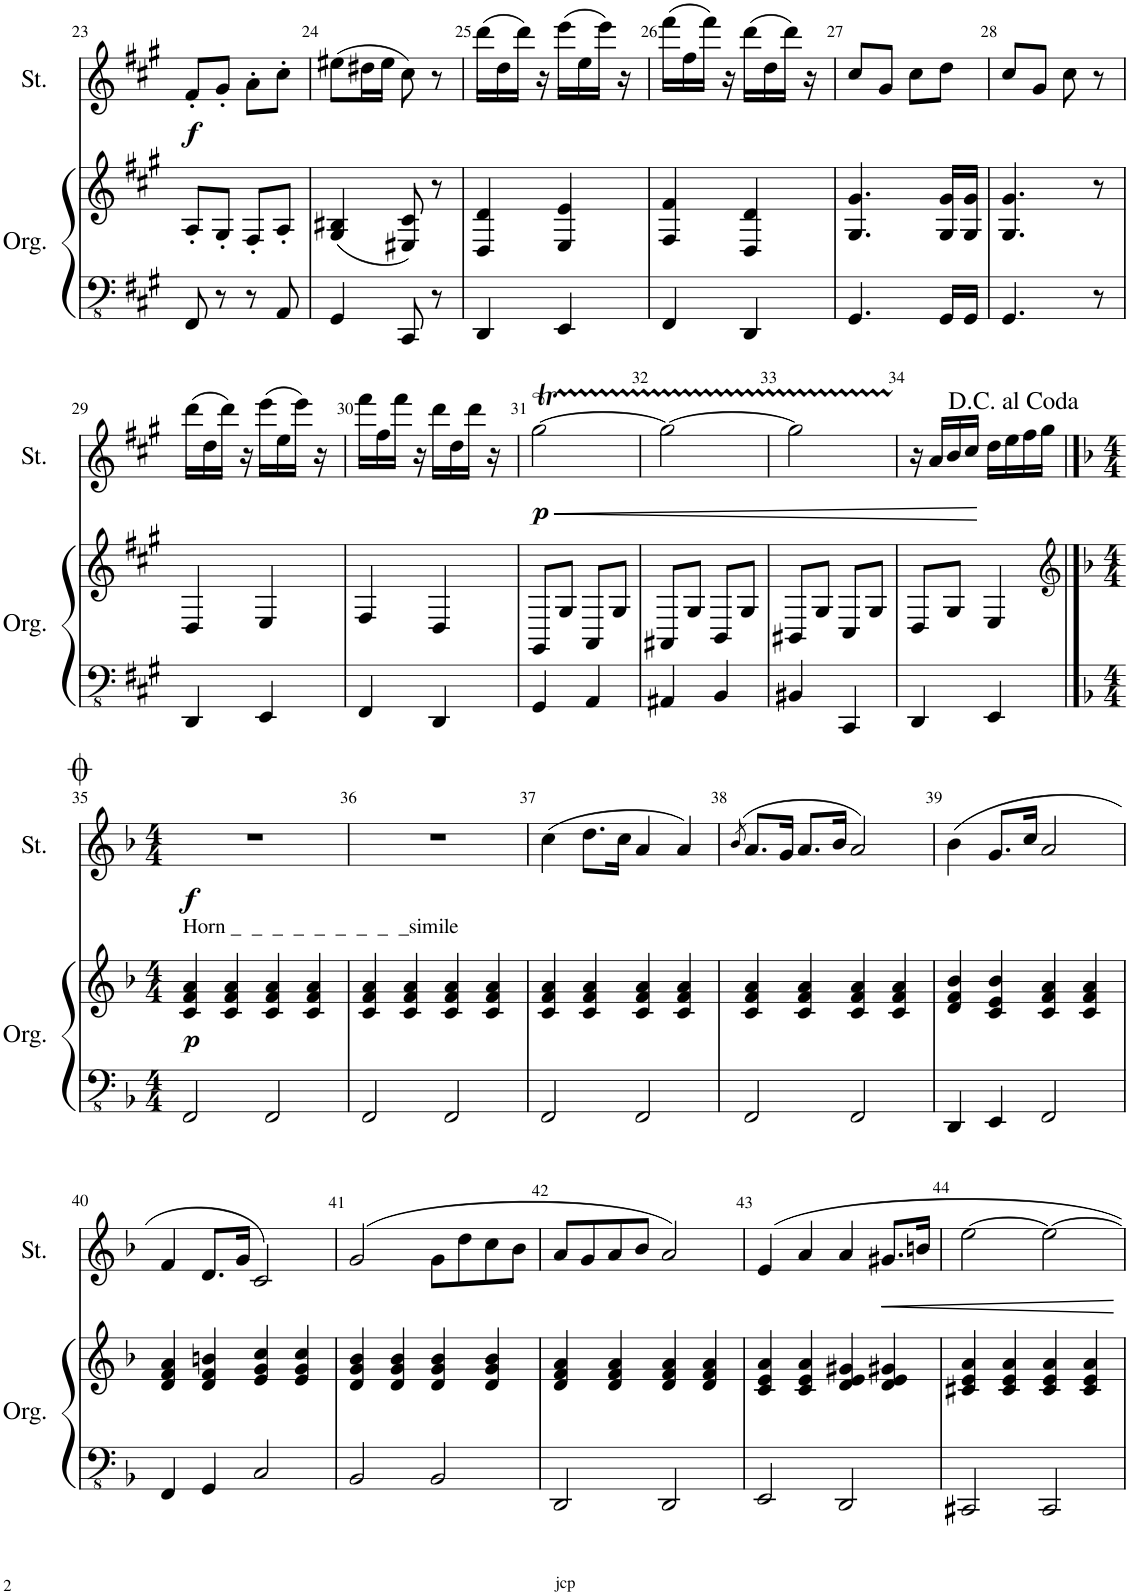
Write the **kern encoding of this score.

**kern	**kern	**dynam	**kern	**dynam
*part2	*part2	*part2	*part1	*part1
*staff3	*staff2	*staff2/3	*staff1	*staff1
*I"Orgue	*	*	*I"Cordes	*
*I'Org.	*	*	*	*
!!LO:PB:g=z
*clefFv4	*clefG2	*	*clefG2	*
*k[f#c#g#]	*k[f#c#g#]	*	*k[f#c#g#]	*
*M2/4	*M2/4	*	*M2/4	*
=23	=23	=23	=23	=23
!	!	!	!	!LO:DY:b
8FFF#/	8A'/L	.	8f#'/L	f
8r	8G#'/J	.	8g#'/J	.
8r	8F#'/L	.	8a'\L	.
8AAA/	8A'/J	.	8cc#'\J	.
=24	=24	=24	=24	=24
4GGG#/	(4G#/ 4B#X/	.	(8ee#X\L	.
.	.	.	16dd#X\L	.
.	.	.	16ee#\JJ	.
8CCC#/	8E#X/ 8c#/)	.	8cc#\)	.
8r	8r	.	8r	.
=25	=25	=25	=25	=25
4DDD/	4D/ 4d/	.	(16ddd\LL	.
.	.	.	16dd\	.
.	.	.	16ddd\JJ)	.
.	.	.	16r	.
4EEE/	4E/ 4e/	.	(16eee\LL	.
.	.	.	16ee\	.
.	.	.	16eee\JJ)	.
.	.	.	16r	.
=26	=26	=26	=26	=26
4FFF#/	4F#/ 4f#/	.	(16fff#\LL	.
.	.	.	16ff#\	.
.	.	.	16fff#\JJ)	.
.	.	.	16r	.
4DDD/	4D/ 4d/	.	(16ddd\LL	.
.	.	.	16dd\	.
.	.	.	16ddd\JJ)	.
.	.	.	16r	.
=27	=27	=27	=27	=27
4.GGG#/	4.G#/ 4.g#/	.	8cc#/L	.
.	.	.	8g#/J	.
.	.	.	8cc#\L	.
16GGG#/LL	16G#/ 16g#/LL	.	8dd\J	.
16GGG#/JJ	16G#/ 16g#/JJ	.	.	.
=28	=28	=28	=28	=28
4.GGG#/	4.G#/ 4.g#/	.	8cc#/L	.
.	.	.	8g#/J	.
.	.	.	8cc#\	.
8r	8r	.	8r	.
!!LO:LB:g=z
=29	=29	=29	=29	=29
4DDD/	4D/	.	(16ddd\LL	.
.	.	.	16dd\	.
.	.	.	16ddd\JJ)	.
.	.	.	16r	.
4EEE/	4E/	.	(16eee\LL	.
.	.	.	16ee\	.
.	.	.	16eee\JJ)	.
.	.	.	16r	.
=30	=30	=30	=30	=30
4FFF#/	4F#/	.	16fff#\LL	.
.	.	.	16ff#\	.
.	.	.	16fff#\JJ	.
.	.	.	16r	.
4DDD/	4D/	.	16ddd\LL	.
.	.	.	16dd\	.
.	.	.	16ddd\JJ	.
.	.	.	16r	.
=31	=31	=31	=31	=31
!	!	!	!	!LO:HP:b
!	!	!	!	!LO:DY:n=1:b
4GGG#/	8GG#/L	.	[2gg#t\	< p
.	8G#/J	.	.	.
4AAA/	8AA/L	.	.	.
.	8G#/J	.	.	.
=32	=32	=32	=32	=32
4AAA#X/	8AA#X/L	.	2gg#\_	.
.	8G#/J	.	.	.
4BBB/	8BB/L	.	.	.
.	8G#/J	.	.	.
=33	=33	=33	=33	=33
4BBB#X/	8BB#X/L	.	2gg#TTT\]	.
.	8G#/J	.	.	.
4CCC#/	8C#/L	.	.	.
.	8G#/J	.	.	.
=34	=34	=34	=34	=34
4DDD/	8D/L	.	16r	.
.	.	.	16a/LL	.
.	8G#/J	.	16b/	.
.	.	.	16cc#/JJ	.
4EEE/	4E/	.	16dd\LL	[
.	.	.	16ee\	.
.	.	.	16ff#\	.
.	.	.	16gg#\JJ	.
!!LO:LB:g=z
==35	==35	==35	==35	==35
*	*clefG2	*	*	*
*k[b-]	*k[b-]	*	*k[b-]	*
*M4/4	*M4/4	*	*M4/4	*
!	!LO:TX:a:t=Horn _  _  _  _  _  _  _  _  _simile	!	!	!
!	!	!LO:DY:b	!	!LO:DY:b
2FFF/	4c/ 4f/ 4a/	p	1r	f
.	4c/ 4f/ 4a/	.	.	.
2FFF/	4c/ 4f/ 4a/	.	.	.
.	4c/ 4f/ 4a/	.	.	.
=36	=36	=36	=36	=36
2FFF/	4c/ 4f/ 4a/	.	1r	.
.	4c/ 4f/ 4a/	.	.	.
2FFF/	4c/ 4f/ 4a/	.	.	.
.	4c/ 4f/ 4a/	.	.	.
=37	=37	=37	=37	=37
2FFF/	4c/ 4f/ 4a/	.	(4cc\	.
.	4c/ 4f/ 4a/	.	8.dd\L	.
.	.	.	16cc\Jk	.
2FFF/	4c/ 4f/ 4a/	.	4a/	.
.	4c/ 4f/ 4a/	.	4a/)	.
=38	=38	=38	=38	=38
.	.	.	(>8qb-/	.
2FFF/	4c/ 4f/ 4a/	.	8.a/L	.
.	.	.	16g/Jk	.
.	4c/ 4f/ 4a/	.	8.a/L	.
.	.	.	16b-/Jk	.
2FFF/	4c/ 4f/ 4a/	.	2a/)	.
.	4c/ 4f/ 4a/	.	.	.
=39	=39	=39	=39	=39
4DDD/	4d/ 4f/ 4b-/	.	(4b-\	.
4EEE/	4c/ 4e/ 4b-/	.	8.g/L	.
.	.	.	16cc/Jk	.
2FFF/	4c/ 4f/ 4a/	.	2a/	.
.	4c/ 4f/ 4a/	.	.	.
!!LO:LB:g=z
=40	=40	=40	=40	=40
4FFF/	4d/ 4f/ 4a/	.	4f/	.
4GGG/	4d/ 4f/ 4bn/	.	8.d/L	.
.	.	.	16g/Jk	.
2CC/	4e/ 4g/ 4cc/	.	2c/)	.
.	4e/ 4g/ 4cc/	.	.	.
=41	=41	=41	=41	=41
2BBB-/	4d/ 4g/ 4b-/	.	(2g/	.
.	4d/ 4g/ 4b-/	.	.	.
2BBB-/	4d/ 4g/ 4b-/	.	8g\L	.
.	.	.	8dd\	.
.	4d/ 4g/ 4b-/	.	8cc\	.
.	.	.	8b-\J	.
=42	=42	=42	=42	=42
2DDD/	4d/ 4f/ 4a/	.	8a/L	.
.	.	.	8g/	.
.	4d/ 4f/ 4a/	.	8a/	.
.	.	.	8b-/J	.
2DDD/	4d/ 4f/ 4a/	.	2a/)	.
.	4d/ 4f/ 4a/	.	.	.
=43	=43	=43	=43	=43
2EEE/	4c/ 4e/ 4a/	.	4e/	.
.	4c/ 4e/ 4a/	.	4a/	.
2DDD/	4d/ 4e/ 4g#X/	.	4a/	.
!	!	!	!	!LO:HP:b
.	4d/ 4e/ 4g#X/	.	8.g#X/L	<
.	.	.	16bn/Jk	.
=44	=44	=44	=44	=44
2CCC#X/	4c#X/ 4e/ 4a/	.	[2ee\	.
.	4c#/ 4e/ 4a/	.	.	.
2CCC#/	4c#/ 4e/ 4a/	.	2ee\_	.
.	4c#/ 4e/ 4a/	.	.	.
.	.	.	.	[
=	=	=	=	=
*-	*-	*-	*-	*-
